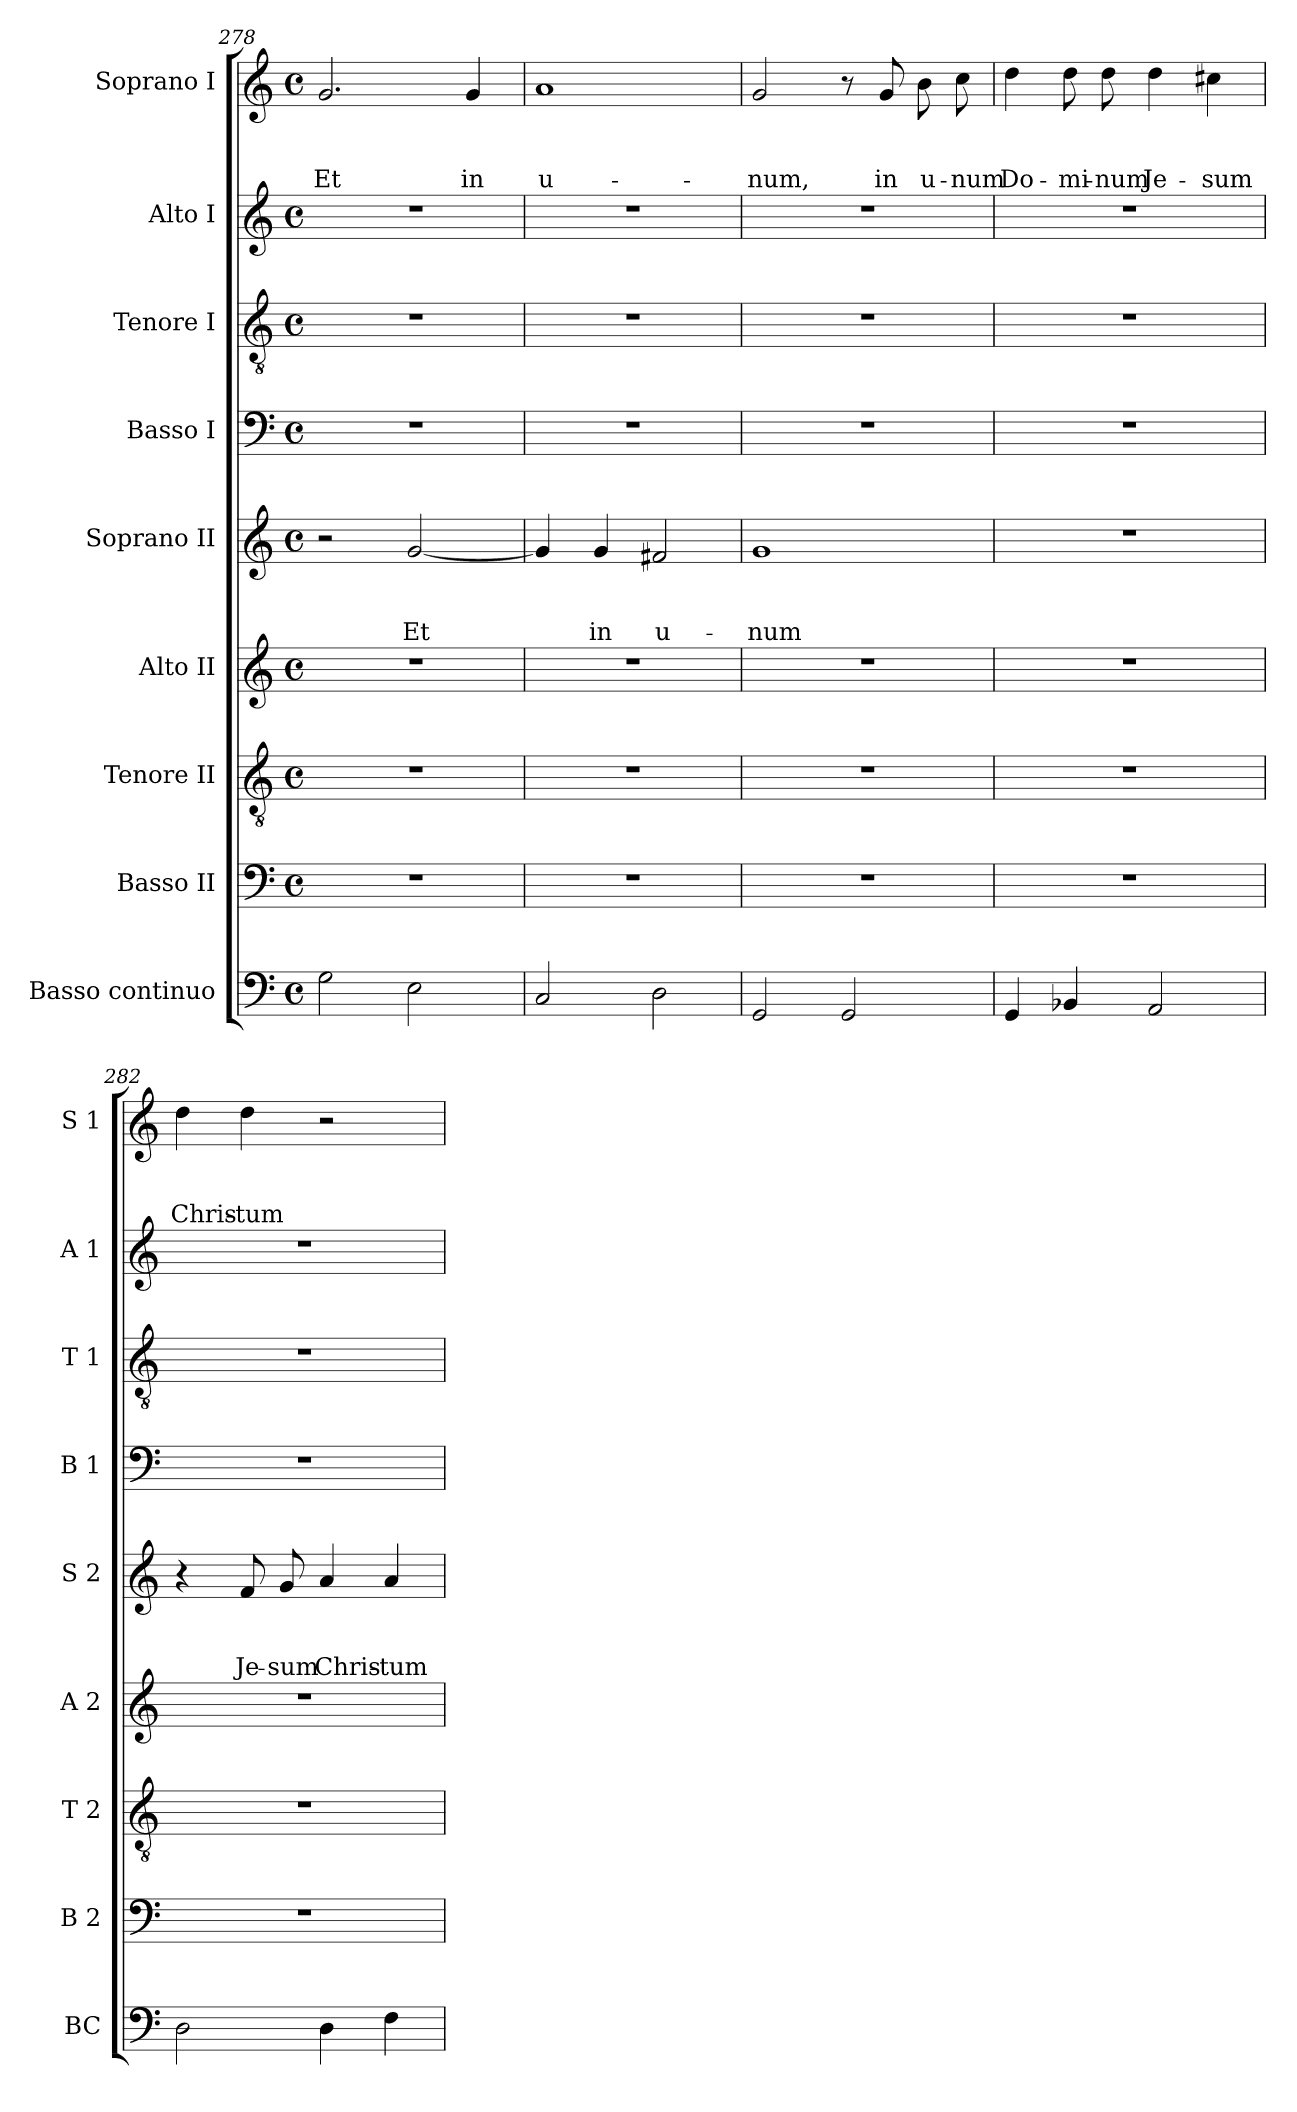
**kern	**kern	**kern	**kern	**kern	**text	**text	**text	**kern	**kern	**kern	**kern	**text	**text	**text
*part9	*part8	*part7	*part6	*part5	*part5	*part5	*part5	*part4	*part3	*part2	*part1	*part1	*part1	*part1
*staff9	*staff8	*staff7	*staff6	*staff5	*staff5	*staff5	*staff5	*staff4	*staff3	*staff2	*staff1	*staff1	*staff1	*staff1
*I"Basso continuo	*I"Basso II	*I"Tenore II	*I"Alto II	*I"Soprano II	*	*	*	*I"Basso I	*I"Tenore I	*I"Alto I	*I"Soprano I	*	*	*
*I'BC	*I'B 2	*I'T 2	*I'A 2	*I'S 2	*	*	*	*I'B 1	*I'T 1	*I'A 1	*I'S 1	*	*	*
!!LO:PB:g=z
*clefF4	*clefF4	*clefGv2	*clefG2	*clefG2	*	*	*	*clefF4	*clefGv2	*clefG2	*clefG2	*	*	*
*k[]	*k[]	*k[]	*k[]	*k[]	*	*	*	*k[]	*k[]	*k[]	*k[]	*	*	*
*C:	*C:	*C:	*C:	*C:	*	*	*	*C:	*C:	*C:	*C:	*	*	*
*M4/4	*M4/4	*M4/4	*M4/4	*M4/4	*	*	*	*M4/4	*M4/4	*M4/4	*M4/4	*	*	*
*met(c)	*met(c)	*met(c)	*met(c)	*met(c)	*	*	*	*met(c)	*met(c)	*met(c)	*met(c)	*	*	*
=278	=278	=278	=278	=278	=278	=278	=278	=278	=278	=278	=278	=278	=278	=278
!	!	!	!	!	!	!	!	!	!	!	!	!	!	!LO:LY:b
2G\	1r	1r	1r	2r	.	.	.	1r	1r	1r	2.g/	.	.	Et
!	!	!	!	!	!	!	!LO:LY:b	!	!	!	!	!	!	!
2E\	.	.	.	[2g/	.	.	Et	.	.	.	.	.	.	.
!	!	!	!	!	!	!	!	!	!	!	!	!	!	!LO:LY:b
.	.	.	.	.	.	.	.	.	.	.	4g/	.	.	in
=279	=279	=279	=279	=279	=279	=279	=279	=279	=279	=279	=279	=279	=279	=279
!	!	!	!	!	!	!	!	!	!	!	!	!	!	!LO:LY:b
2C/	1r	1r	1r	4g/]	.	.	.	1r	1r	1r	1a	.	.	u-
!	!	!	!	!	!	!	!LO:LY:b	!	!	!	!	!	!	!
.	.	.	.	4g/	.	.	in	.	.	.	.	.	.	.
!	!	!	!	!	!	!	!LO:LY:b	!	!	!	!	!	!	!
2D\	.	.	.	2f#X/	.	.	u-	.	.	.	.	.	.	.
=280	=280	=280	=280	=280	=280	=280	=280	=280	=280	=280	=280	=280	=280	=280
!	!	!	!	!	!	!	!LO:LY:b	!	!	!	!	!	!	!LO:LY:b
2GG/	1r	1r	1r	1g	.	.	-num	1r	1r	1r	2g/	.	.	-num,
2GG/	.	.	.	.	.	.	.	.	.	.	8r	.	.	.
!	!	!	!	!	!	!	!	!	!	!	!	!	!	!LO:LY:b
.	.	.	.	.	.	.	.	.	.	.	8g/	.	.	in
!	!	!	!	!	!	!	!	!	!	!	!	!	!	!LO:LY:b
.	.	.	.	.	.	.	.	.	.	.	8b\	.	.	u-
!	!	!	!	!	!	!	!	!	!	!	!	!	!	!LO:LY:b
.	.	.	.	.	.	.	.	.	.	.	8cc\	.	.	-num
=281	=281	=281	=281	=281	=281	=281	=281	=281	=281	=281	=281	=281	=281	=281
!	!	!	!	!	!	!	!	!	!	!	!	!	!	!LO:LY:b
4GG/	1r	1r	1r	1r	.	.	.	1r	1r	1r	4dd\	.	.	Do-
!	!	!	!	!	!	!	!	!	!	!	!	!	!	!LO:LY:b
4BB-X/	.	.	.	.	.	.	.	.	.	.	8dd\	.	.	-mi-
!	!	!	!	!	!	!	!	!	!	!	!	!	!	!LO:LY:b
.	.	.	.	.	.	.	.	.	.	.	8dd\	.	.	-num
!	!	!	!	!	!	!	!	!	!	!	!	!	!	!LO:LY:b
2AA/	.	.	.	.	.	.	.	.	.	.	4dd\	.	.	Je-
!	!	!	!	!	!	!	!	!	!	!	!	!	!	!LO:LY:b
.	.	.	.	.	.	.	.	.	.	.	4cc#X\	.	.	-sum
=282	=282	=282	=282	=282	=282	=282	=282	=282	=282	=282	=282	=282	=282	=282
!	!	!	!	!	!	!	!	!	!	!	!	!	!	!LO:LY:b
2D\	1r	1r	1r	4r	.	.	.	1r	1r	1r	4dd\	.	.	Chris-
!	!	!	!	!	!	!	!LO:LY:b	!	!	!	!	!	!	!LO:LY:b
.	.	.	.	8f/	.	.	Je-	.	.	.	4dd\	.	.	-tum
!	!	!	!	!	!	!	!LO:LY:b	!	!	!	!	!	!	!
.	.	.	.	8g/	.	.	-sum	.	.	.	.	.	.	.
!	!	!	!	!	!	!	!LO:LY:b	!	!	!	!	!	!	!
4D\	.	.	.	4a/	.	.	Chris-	.	.	.	2r	.	.	.
!	!	!	!	!	!	!	!LO:LY:b	!	!	!	!	!	!	!
4F\	.	.	.	4a/	.	.	-tum	.	.	.	.	.	.	.
=	=	=	=	=	=	=	=	=	=	=	=	=	=	=
*-	*-	*-	*-	*-	*-	*-	*-	*-	*-	*-	*-	*-	*-	*-
